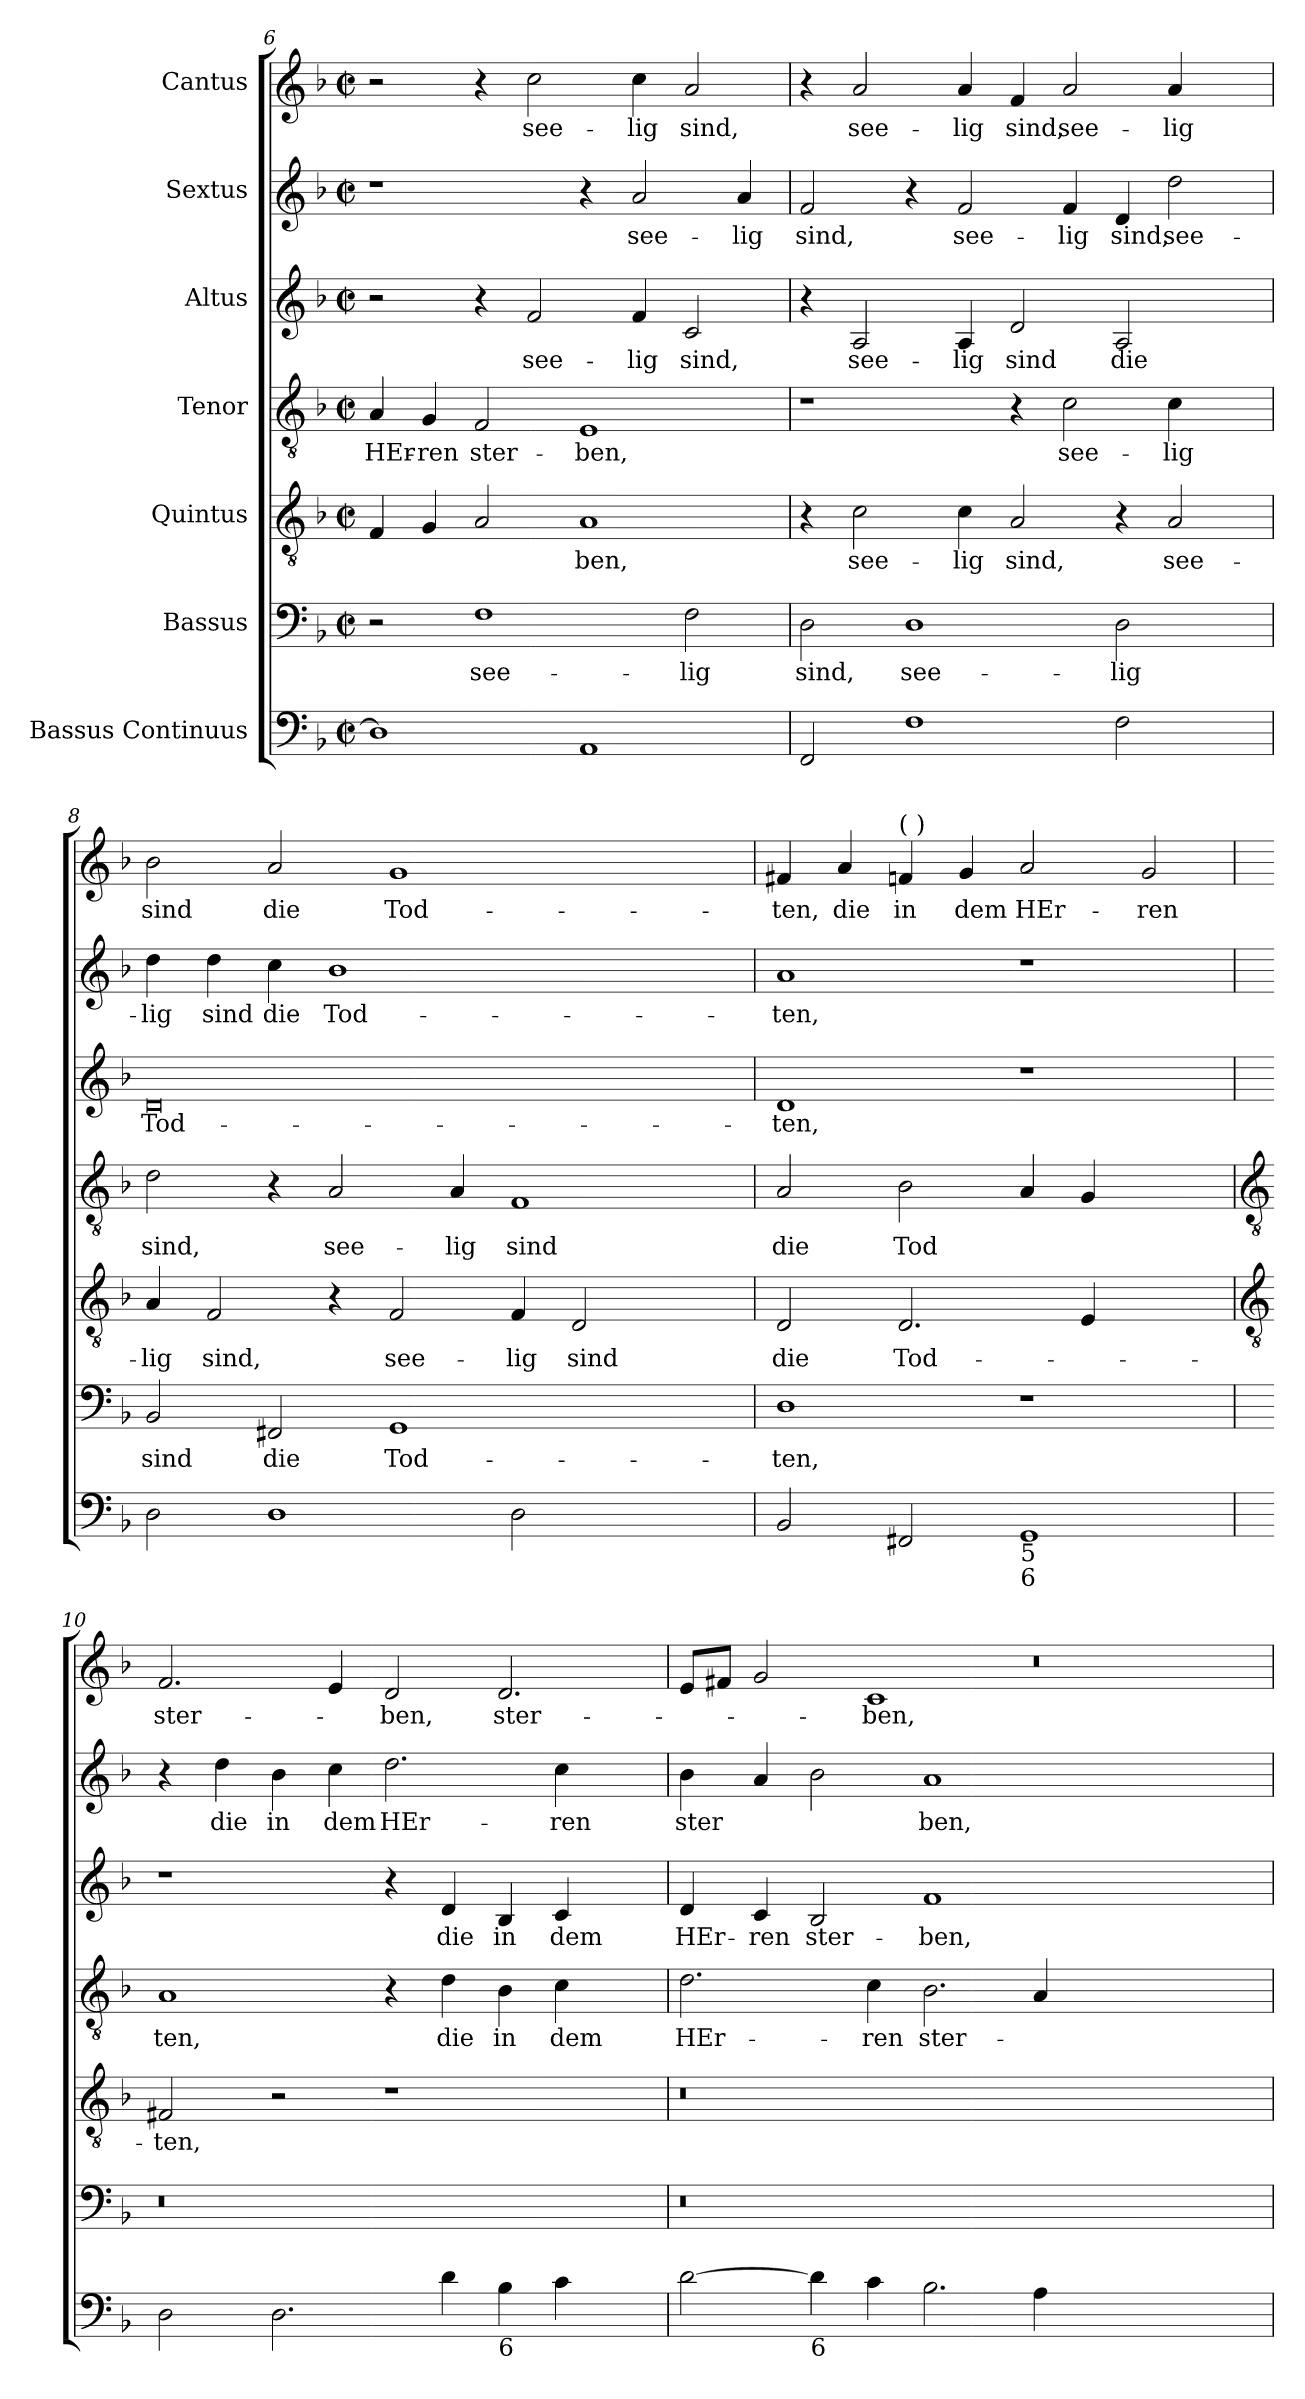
**kern	**kern	**text	**kern	**text	**kern	**text	**kern	**text	**kern	**text	**kern	**text
*part7	*part6	*part6	*part5	*part5	*part4	*part4	*part3	*part3	*part2	*part2	*part1	*part1
*staff7	*staff6	*staff6	*staff5	*staff5	*staff4	*staff4	*staff3	*staff3	*staff2	*staff2	*staff1	*staff1
*I"Bassus Continuus	*I"Bassus	*	*I"Quintus	*	*I"Tenor	*	*I"Altus	*	*I"Sextus	*	*I"Cantus	*
!!LO:LB:g=z
*clefF4	*clefF4	*	*clefGv2	*	*clefGv2	*	*clefG2	*	*clefG2	*	*clefG2	*
*k[b-]	*k[b-]	*	*k[b-]	*	*k[b-]	*	*k[b-]	*	*k[b-]	*	*k[b-]	*
*F:	*F:	*	*F:	*	*F:	*	*F:	*	*F:	*	*F:	*
*M4/2	*M4/2	*	*M4/2	*	*M4/2	*	*M4/2	*	*M4/2	*	*M4/2	*
*met(c|)	*met(c|)	*	*met(c|)	*	*met(c|)	*	*met(c|)	*	*met(c|)	*	*met(c|)	*
=6	=6	=6	=6	=6	=6	=6	=6	=6	=6	=6	=6	=6
!	!	!	!	!	!	!LO:LY:b	!	!	!	!	!	!
1D]	2r	.	4F	.	4A	HEr-	2r	.	1r	.	2r	.
!	!	!	!	!	!	!LO:LY:b	!	!	!	!	!	!
.	.	.	4G	.	4G	-ren	.	.	.	.	.	.
!	!	!LO:LY:b	!	!	!	!LO:LY:b	!	!	!	!	!	!
.	1F	see-	2A	.	2F	ster-	4r	.	.	.	4r	.
!	!	!	!	!	!	!	!	!LO:LY:b	!	!	!	!LO:LY:b
.	.	.	.	.	.	.	2f	see-	.	.	2cc	see-
!	!	!	!	!LO:LY:b	!	!LO:LY:b	!	!	!	!	!	!
1AA	.	.	1A	-ben,	1E	-ben,	.	.	4r	.	.	.
!	!	!	!	!	!	!	!	!LO:LY:b	!	!LO:LY:b	!	!LO:LY:b
.	.	.	.	.	.	.	4f	-lig	2a	see-	4cc	-lig
!	!	!LO:LY:b	!	!	!	!	!	!LO:LY:b	!	!	!	!LO:LY:b
.	2F	-lig	.	.	.	.	2c	sind,	.	.	2a	sind,
!	!	!	!	!	!	!	!	!	!	!LO:LY:b	!	!
.	.	.	.	.	.	.	.	.	4a	-lig	.	.
=7	=7	=7	=7	=7	=7	=7	=7	=7	=7	=7	=7	=7
!	!	!LO:LY:b	!	!	!	!	!	!	!	!LO:LY:b	!	!
2FF	2D	sind,	4r	.	1r	.	4r	.	2f	sind,	4r	.
!	!	!	!	!LO:LY:b	!	!	!	!LO:LY:b	!	!	!	!LO:LY:b
.	.	.	2c	see-	.	.	2A	see-	.	.	2a	see-
!	!	!LO:LY:b	!	!	!	!	!	!	!	!	!	!
1F	1D	see-	.	.	.	.	.	.	4r	.	.	.
!	!	!	!	!LO:LY:b	!	!	!	!LO:LY:b	!	!LO:LY:b	!	!LO:LY:b
.	.	.	4c	-lig	.	.	4A	-lig	2f	see-	4a	-lig
!	!	!	!	!LO:LY:b	!	!	!	!LO:LY:b	!	!	!	!LO:LY:b
.	.	.	2A	sind,	4r	.	2d	sind	.	.	4f	sind,
!	!	!	!	!	!	!LO:LY:b	!	!	!	!LO:LY:b	!	!LO:LY:b
.	.	.	.	.	2c	see-	.	.	4f	-lig	2a	see-
!	!	!LO:LY:b	!	!	!	!	!	!LO:LY:b	!	!LO:LY:b	!	!
2F	2D	-lig	4r	.	.	.	2A	die	4d	sind,	.	.
!	!	!	!	!LO:LY:b	!	!LO:LY:b	!	!	!	!LO:LY:b	!	!LO:LY:b
.	.	.	2A	see-	4c	-lig	.	.	2dd	see-	4a	-lig
4ryy	4ryy	.	.	.	4ryy	.	4ryy	.	.	.	4ryy	.
=8	=8	=8	=8	=8	=8	=8	=8	=8	=8	=8	=8	=8
!	!	!LO:LY:b	!	!LO:LY:b	!	!LO:LY:b	!	!LO:LY:b	!	!LO:LY:b	!	!LO:LY:b
2D	2BB-	sind	4A	-lig	2d	sind,	0d	Tod-	4dd	-lig	2b-	sind
!	!	!	!	!LO:LY:b	!	!	!	!	!	!LO:LY:b	!	!
.	.	.	2F	sind,	.	.	.	.	4dd	sind	.	.
!	!	!LO:LY:b	!	!	!	!	!	!	!	!LO:LY:b	!	!LO:LY:b
1D	2FF#X	die	.	.	4r	.	.	.	4cc	die	2a	die
!	!	!	!	!	!	!LO:LY:b	!	!	!	!LO:LY:b	!	!
.	.	.	4r	.	2A	see-	.	.	1b-	Tod-	.	.
!	!	!LO:LY:b	!	!LO:LY:b	!	!	!	!	!	!	!	!LO:LY:b
.	1GG	Tod-	2F	see-	.	.	.	.	.	.	1g	Tod-
!	!	!	!	!	!	!LO:LY:b	!	!	!	!	!	!
.	.	.	.	.	4A	-lig	.	.	.	.	.	.
!	!	!	!	!LO:LY:b	!	!LO:LY:b	!	!	!	!	!	!
2D	.	.	4F	-lig	1F	sind	.	.	.	.	.	.
!	!	!	!	!LO:LY:b	!	!	!	!	!	!	!	!
.	.	.	2D	sind	.	.	.	.	2.ryy	.	.	.
2ryy	2ryy	.	.	.	.	.	2ryy	.	.	.	2ryy	.
.	.	.	4ryy	.	.	.	.	.	.	.	.	.
!!LO:LB:g=z
=9	=9	=9	=9	=9	=9	=9	=9	=9	=9	=9	=9	=9
!	!	!LO:LY:b	!	!LO:LY:b	!	!LO:LY:b	!	!LO:LY:b	!	!LO:LY:b	!	!LO:LY:b
2BB-	1D	-ten,	2D	die	2A	die	1d	-ten,	1a	-ten,	4f#X	-ten,
!	!	!	!	!	!	!	!	!	!	!	!	!LO:LY:b
.	.	.	.	.	.	.	.	.	.	.	4a	die
!	!	!	!	!	!	!	!	!	!	!	!LO:TX:a:t=(  )	!
!	!	!	!	!LO:LY:b	!	!LO:LY:b	!	!	!	!	!	!LO:LY:b
2FF#X	.	.	2.D	Tod-	2B-	Tod	.	.	.	.	4f	in
!	!	!	!	!	!	!	!	!	!	!	!	!LO:LY:b
.	.	.	.	.	.	.	.	.	.	.	4g	dem
!LO:TX:b:t=5	!	!	!	!	!	!	!	!	!	!	!	!
!LO:TX:b:t=6	!	!	!	!	!	!	!	!	!	!	!	!
!	!	!	!	!	!	!	!	!	!	!	!	!LO:LY:b
1GG	1r	.	.	.	4A	.	1r	.	1r	.	2a	HEr-
.	.	.	4E	.	4G	.	.	.	.	.	.	.
!	!	!	!	!	!	!	!	!	!	!	!	!LO:LY:b
.	.	.	2ryy	.	2ryy	.	.	.	.	.	2g	-ren
!!LO:LB:g=z
=10	=10	=10	=10	=10	=10	=10	=10	=10	=10	=10	=10	=10
*	*	*	*clefGv2	*	*clefGv2	*	*	*	*	*	*	*
!	!	!	!	!LO:LY:b	!	!LO:LY:b	!	!	!	!	!	!LO:LY:b
2D	0r	.	2F#X	-ten,	1A	ten,	1r	.	4r	.	2.f	ster-
!	!	!	!	!	!	!	!	!	!	!LO:LY:b	!	!
.	.	.	.	.	.	.	.	.	4dd	die	.	.
!	!	!	!	!	!	!	!	!	!	!LO:LY:b	!	!
2.D	.	.	2r	.	.	.	.	.	4b-	in	.	.
!	!	!	!	!	!	!	!	!	!	!LO:LY:b	!	!
.	.	.	.	.	.	.	.	.	4cc	dem	4e	.
!	!	!	!	!	!	!	!	!	!	!LO:LY:b	!	!LO:LY:b
.	.	.	1r	.	4r	.	4r	.	2.dd	HEr-	2d	-ben,
!	!	!	!	!	!	!LO:LY:b	!	!LO:LY:b	!	!	!	!
4d	.	.	.	.	4d	die	4d	die	.	.	.	.
!LO:TX:b:t=6	!	!	!	!	!	!	!	!	!	!	!	!
!	!	!	!	!	!	!LO:LY:b	!	!LO:LY:b	!	!	!	!LO:LY:b
4B-	.	.	.	.	4B-	in	4B-	in	.	.	2.d	ster-
!	!	!	!	!	!	!LO:LY:b	!	!LO:LY:b	!	!LO:LY:b	!	!
4c	.	.	.	.	4c	dem	4c	dem	4cc	-ren	.	.
4ryy	4ryy	.	4ryy	.	4ryy	.	4ryy	.	4ryy	.	.	.
=11	=11	=11	=11	=11	=11	=11	=11	=11	=11	=11	=11	=11
!	!	!	!	!	!	!LO:LY:b	!	!LO:LY:b	!	!LO:LY:b	!	!
[2d	0r	.	0r	.	2.d	HEr-	4d	HEr-	4b-	ster	8eL	.
.	.	.	.	.	.	.	.	.	.	.	8f#XJ	.
!	!	!	!	!	!	!	!	!LO:LY:b	!	!	!	!
.	.	.	.	.	.	.	4c	-ren	4a	.	2g	.
!LO:TX:b:t=6	!	!	!	!	!	!	!	!	!	!	!	!
!	!	!	!	!	!	!	!	!LO:LY:b	!	!	!	!
4d]	.	.	.	.	.	.	2B-	ster-	2b-	.	.	.
!	!	!	!	!	!	!LO:LY:b	!	!	!	!	!	!LO:LY:b
4c	.	.	.	.	4c	-ren	.	.	.	.	1c	-ben,
!	!	!	!	!	!	!LO:LY:b	!	!LO:LY:b	!	!LO:LY:b	!	!
2.B-	.	.	.	.	2.B-	ster-	1f	-ben,	1a	ben,	.	.
4A	.	.	.	.	4A	.	.	.	.	.	0r	.
1..ryy	1..ryy	.	1..ryy	.	1..ryy	.	1..ryy	.	1..ryy	.	.	.
=	=	=	=	=	=	=	=	=	=	=	=	=
*-	*-	*-	*-	*-	*-	*-	*-	*-	*-	*-	*-	*-
